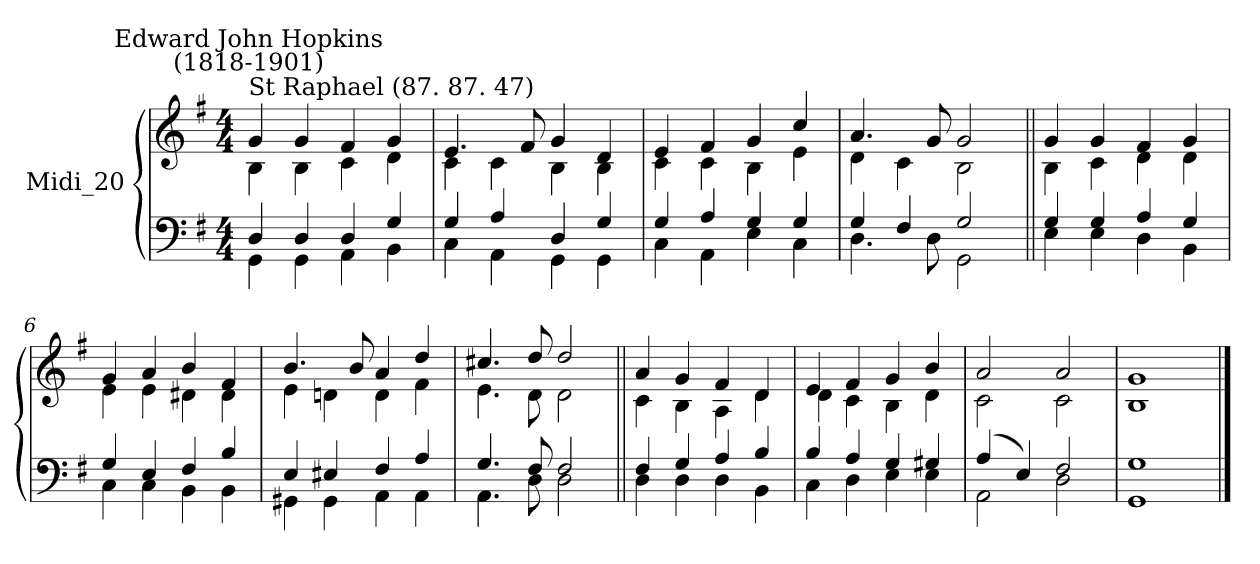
**kern	**kern
*part2	*part1
*staff2	*staff1
*I"Midi_20	*I"Midi_20
*clefF4	*clefG2
*k[f#]	*k[f#]
*G:	*G:
*M4/4	*M4/4
=1	=1
*^	*^
!	!	!LO:TX:a:t=St Raphael (87. 87. 47)	!
!	!	!LO:TX:a:cj:t=Edward John Hopkins\n(1818-1901)	!
4D/	4GG\	4g/	4B\
4D/	4GG\	4g/	4B\
4D/	4AA\	4f#/	4c\
4G/	4BB\	4g/	4d\
=2	=2	=2	=2
4G/	4C\	4.e/	4c\
4A/	4AA\	.	4c\
.	.	8f#/	.
4D/	4GG\	4g/	4B\
4G/	4GG\	4d/	4B\
=3	=3	=3	=3
4G/	4C\	4e/	4c\
4A/	4AA\	4f#/	4c\
4G/	4E\	4g/	4B\
4G/	4C\	4cc/	4e\
=4	=4	=4	=4
4G/	4.D\	4.a/	4d\
4F#/	.	.	4c\
.	8D\	8g/	.
2G/	2GG\	2g/	2B\
=5||	=5||	=5||	=5||
4G/	4E\	4g/	4B\
4G/	4E\	4g/	4c\
4A/	4D\	4f#/	4d\
4G/	4BB\	4g/	4d\
=6	=6	=6	=6
4G/	4C\	4g/	4e\
4E/	4C\	4a/	4e\
4F#/	4BB\	4b/	4d#X\
4B/	4BB\	4f#/	4d#\
!!LO:LB:g=z	!!
=7	=7	=7	=7
4E/	4GG#X\	4.b/	4e\
4E#X/	4GG#\	.	4dn\
.	.	8b/	.
4F#/	4AA\	4a/	4d\
4A/	4AA\	4dd/	4f#\
=8	=8	=8	=8
4.G/	4.AA\	4.cc#X/	4.e\
8F#/	8D\	8dd/	8d\
2F#/	2D\	2dd/	2d\
=9||	=9||	=9||	=9||
4F#/	4D\	4a/	4c\
4G/	4D\	4g/	4B\
4A/	4D\	4f#/	4A\
4B/	4BB\	4d/	4d\
=10	=10	=10	=10
4B/	4C\	4e/	4d\
4A/	4D\	4f#/	4c\
4G/	4E\	4g/	4B\
4G#X/	4E\	4b/	4d\
=11	=11	=11	=11
(>4A/	2AA\	2a/	2c\
4E/)	.	.	.
2F#/	2D\	2a/	2c\
=12	=12	=12	=12
1G/	1GG\	1g/	1B\
*v	*v	*	*
*	*v	*v
==	==
*-	*-
